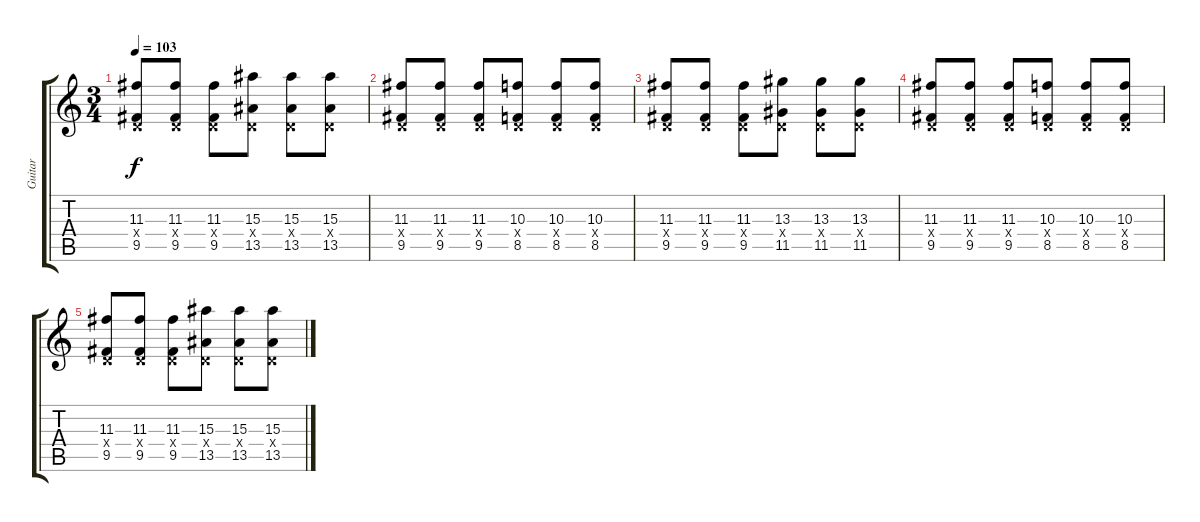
\track ("Guitar" "Guitar") {instrument distortionguitar}
\staff {score tabs}
\tuning (E4 B3 G3 D3 A2 E2) {hide}
\ts (3 4)
\tempo 103
\clef g2
\ks c
(11.3 0.4{x} 9.5).8{dy f} (11.3 0.4{x} 9.5).8 (11.3 0.4{x} 9.5).8 (15.3 0.4{x} 13.5).8 (15.3 0.4{x} 13.5).8 (15.3 0.4{x} 13.5).8 |
(11.3 0.4{x} 9.5).8 (11.3 0.4{x} 9.5).8 (11.3 0.4{x} 9.5).8 (10.3 0.4{x} 8.5).8 (10.3 0.4{x} 8.5).8 (10.3 0.4{x} 8.5).8 |
(11.3 0.4{x} 9.5).8 (11.3 0.4{x} 9.5).8 (11.3 0.4{x} 9.5).8 (13.3 0.4{x} 11.5).8 (13.3 0.4{x} 11.5).8 (13.3 0.4{x} 11.5).8 |
(11.3 0.4{x} 9.5).8 (11.3 0.4{x} 9.5).8 (11.3 0.4{x} 9.5).8 (10.3 0.4{x} 8.5).8 (10.3 0.4{x} 8.5).8 (10.3 0.4{x} 8.5).8 |
(11.3 0.4{x} 9.5).8 (11.3 0.4{x} 9.5).8 (11.3 0.4{x} 9.5).8 (15.3 0.4{x} 13.5).8 (15.3 0.4{x} 13.5).8 (15.3 0.4{x} 13.5).8
